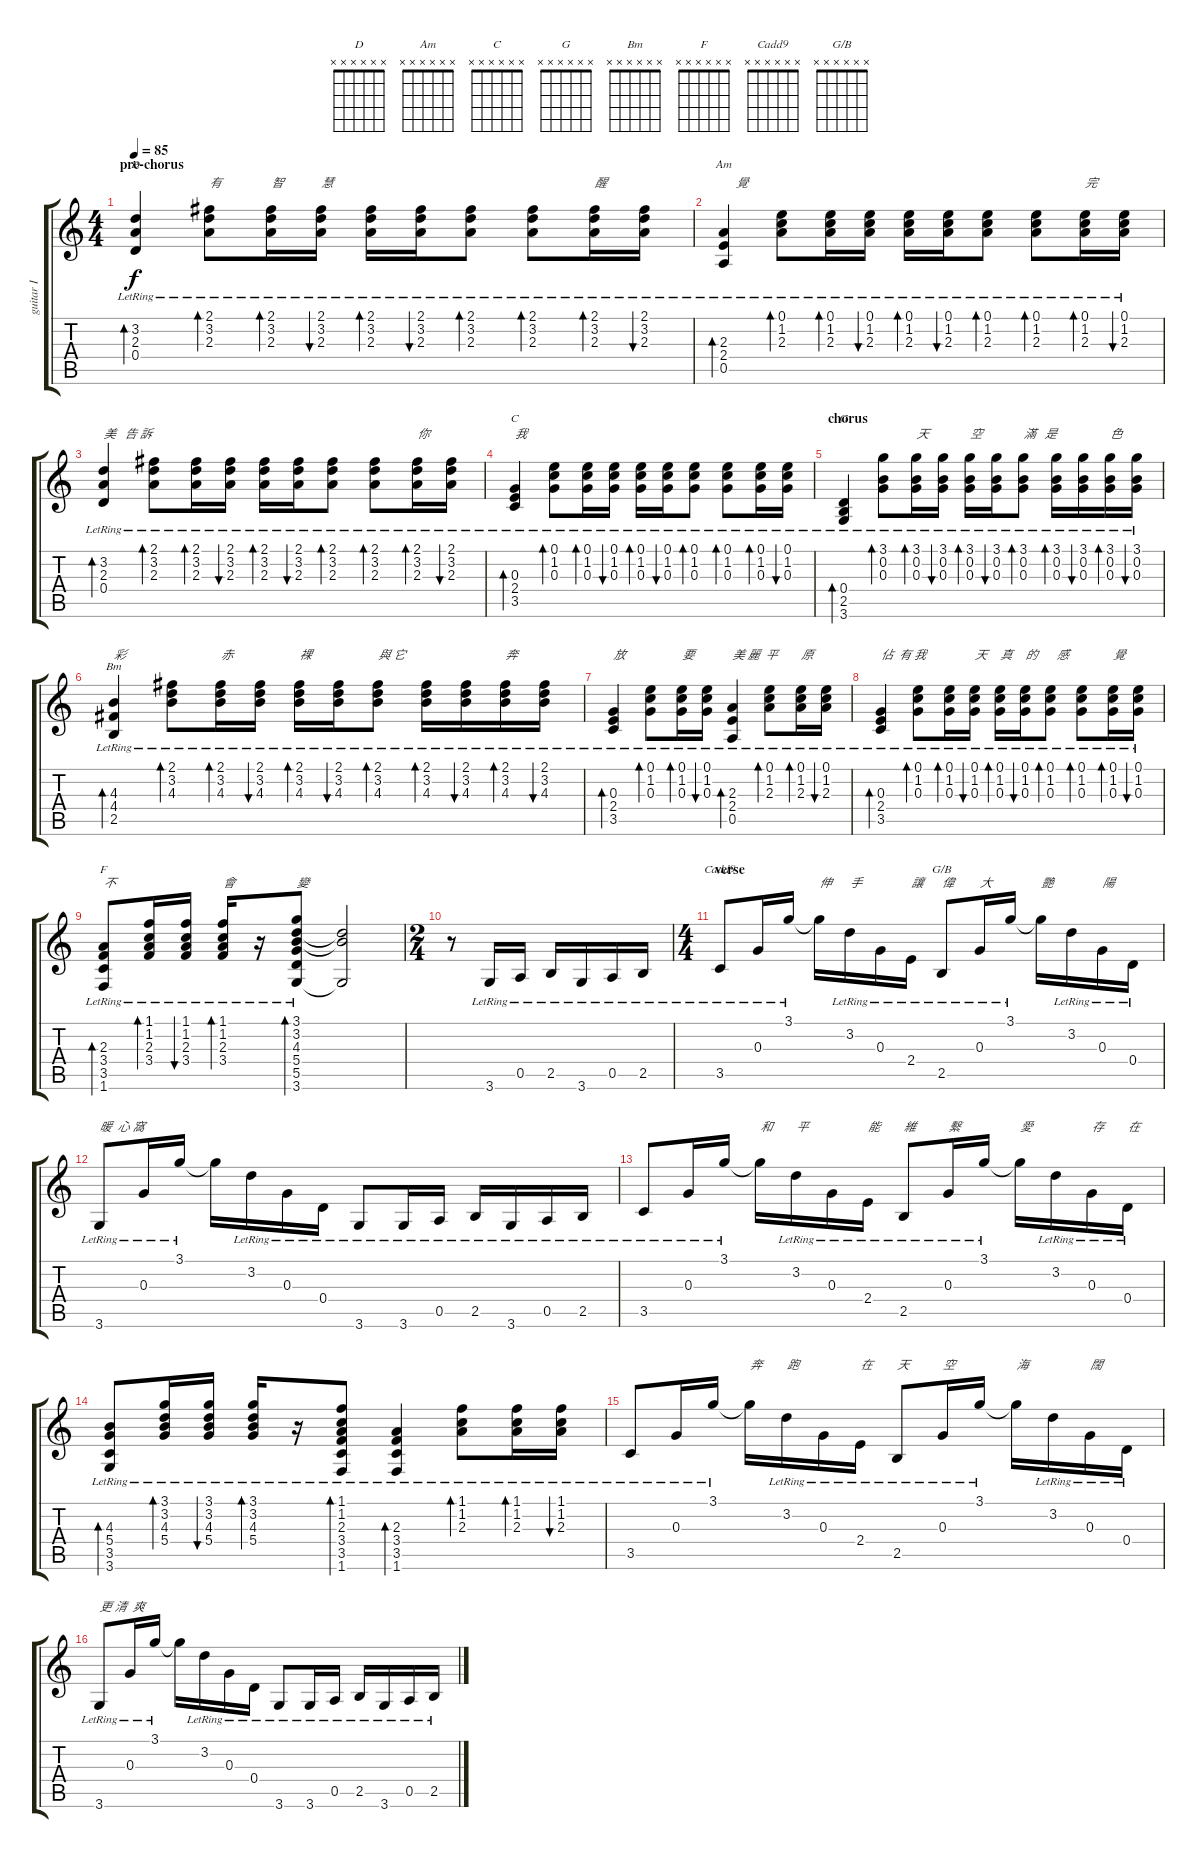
\track ("guitar I" "guitar I") {instrument electricguitarclean}
\staff {score tabs}
\tuning (E4 B3 G3 D3 A2 E2) {hide}
\chord ("D" x x x x x x) {firstfret 0}
\chord ("Am" x x x x x x) {firstfret 0}
\chord ("C" x x x x x x) {firstfret 0}
\chord ("G" x x x x x x) {firstfret 0}
\chord ("Bm" x x x x x x) {firstfret 0}
\chord ("F" x x x x x x) {firstfret 0}
\chord ("Cadd9" x x x x x x) {firstfret 0}
\chord ("G/B" x x x x x x) {firstfret 0}
\ts (4 4)
\section ("" "pre-chorus")
\tempo 85
\clef g2
\ks c
(3.2{lr} 2.3{lr} 0.4{lr}).4{bd 60 ch "D" dy f} (2.1{lr} 3.2{lr} 2.3{lr}).8{bd 60 txt "有      "} (2.1{lr} 3.2{lr} 2.3{lr}).16{bd 60 txt "智       "} (2.1{lr} 3.2{lr} 2.3{lr}).16{bu 60 txt "慧 "} (2.1{lr} 3.2{lr} 2.3{lr}).16{bd 60} (2.1{lr} 3.2{lr} 2.3{lr}).16{bu 60} (2.1{lr} 3.2{lr} 2.3{lr}).8{bd 60} (2.1{lr} 3.2{lr} 2.3{lr}).8{bd 60} (2.1{lr} 3.2{lr} 2.3{lr}).16{bd 60 txt "醒"} (2.1{lr} 3.2{lr} 2.3{lr}).16{bu 60} |
(2.3{lr} 2.4{lr} 0.5{lr}).4{bd 60 ch "Am" txt "    覺"} (0.1{lr} 1.2{lr} 2.3{lr}).8{bd 60} (0.1{lr} 1.2{lr} 2.3{lr}).16{bd 60} (0.1{lr} 1.2{lr} 2.3{lr}).16{bu 60} (0.1{lr} 1.2{lr} 2.3{lr}).16{bd 60} (0.1{lr} 1.2{lr} 2.3{lr}).16{bu 60} (0.1{lr} 1.2{lr} 2.3{lr}).8{bd 60} (0.1{lr} 1.2{lr} 2.3{lr}).8{bd 60} (0.1{lr} 1.2{lr} 2.3{lr}).16{bd 60 txt "完"} (0.1{lr} 1.2{lr} 2.3{lr}).16{bu 60} |
(3.2{lr} 2.3{lr} 0.4{lr}).4{bd 60 txt "美   告 訴   "} (2.1{lr} 3.2{lr} 2.3{lr}).8{bd 60} (2.1{lr} 3.2{lr} 2.3{lr}).16{bd 60} (2.1{lr} 3.2{lr} 2.3{lr}).16{bu 60} (2.1{lr} 3.2{lr} 2.3{lr}).16{bd 60} (2.1{lr} 3.2{lr} 2.3{lr}).16{bu 60} (2.1{lr} 3.2{lr} 2.3{lr}).8{bd 60} (2.1{lr} 3.2{lr} 2.3{lr}).8{bd 60} (2.1{lr} 3.2{lr} 2.3{lr}).16{bd 60 txt "你"} (2.1{lr} 3.2{lr} 2.3{lr}).16{bu 60} |
(0.3{lr} 2.4{lr} 3.5{lr}).4{bd 60 ch "C" txt "我"} (0.1{lr} 1.2{lr} 0.3{lr}).8{bd 60} (0.1{lr} 1.2{lr} 0.3{lr}).16{bd 60} (0.1{lr} 1.2{lr} 0.3{lr}).16{bu 60} (0.1{lr} 1.2{lr} 0.3{lr}).16{bd 60} (0.1{lr} 1.2{lr} 0.3{lr}).16{bu 60} (0.1{lr} 1.2{lr} 0.3{lr}).8{bd 60} (0.1{lr} 1.2{lr} 0.3{lr}).8{bd 60} (0.1{lr} 1.2{lr} 0.3{lr}).16{bd 60} (0.1{lr} 1.2{lr} 0.3{lr}).16{bu 60} |
\section ("" "chorus")
(0.4{lr} 2.5{lr} 3.6{lr}).4{bd 60 ch "G"} (3.1{lr} 0.2{lr} 0.3{lr}).8{bd 60} (3.1{lr} 0.2{lr} 0.3{lr}).16{bd 60 txt "天      "} (3.1{lr} 0.2{lr} 0.3{lr}).16{bu 60} (3.1{lr} 0.2{lr} 0.3{lr}).16{bd 60 txt "空      "} (3.1{lr} 0.2{lr} 0.3{lr}).16{bu 60} (3.1{lr} 0.2{lr} 0.3{lr}).8{bd 60 txt "滿   是      "} (3.1{lr} 0.2{lr} 0.3{lr}).16{bd 60} (3.1{lr} 0.2{lr} 0.3{lr}).16{bu 60} (3.1{lr} 0.2{lr} 0.3{lr}).16{bd 60 txt "色"} (3.1{lr} 0.2{lr} 0.3{lr}).16{bu 60} |
(4.3{lr} 4.4{lr} 2.5{lr}).4{bd 60 ch "Bm" txt "彩"} (2.1{lr} 3.2{lr} 4.3{lr}).8{bd 60} (2.1{lr} 3.2{lr} 4.3{lr}).16{bd 60 txt "赤"} (2.1{lr} 3.2{lr} 4.3{lr}).16{bu 60} (2.1{lr} 3.2{lr} 4.3{lr}).16{bd 60 txt "裸"} (2.1{lr} 3.2{lr} 4.3{lr}).16{bu 60} (2.1{lr} 3.2{lr} 4.3{lr}).8{bd 60 txt "與 它"} (2.1{lr} 3.2{lr} 4.3{lr}).16{bd 60} (2.1{lr} 3.2{lr} 4.3{lr}).16{bu 60} (2.1{lr} 3.2{lr} 4.3{lr}).16{bd 60 txt "奔"} (2.1{lr} 3.2{lr} 4.3{lr}).16{bu 60} |
(0.3{lr} 2.4{lr} 3.5{lr}).4{bd 60 txt "放"} (0.1{lr} 1.2{lr} 0.3{lr}).8{bd 60} (0.1{lr} 1.2{lr} 0.3{lr}).16{bd 60 txt "要"} (0.1{lr} 1.2{lr} 0.3{lr}).16{bu 60} (2.3{lr} 2.4{lr} 0.5{lr}).4{bd 60 txt "美 麗  平 "} (0.1{lr} 1.2{lr} 2.3{lr}).8{bd 60} (0.1{lr} 1.2{lr} 2.3{lr}).16{bd 60 txt "原 "} (0.1{lr} 1.2{lr} 2.3{lr}).16{bu 60} |
(0.3{lr} 2.4{lr} 3.5{lr}).4{bd 60 txt "佔  有 我"} (0.1{lr} 1.2{lr} 0.3{lr}).8{bd 60} (0.1{lr} 1.2{lr} 0.3{lr}).16{bd 60} (0.1{lr} 1.2{lr} 0.3{lr}).16{bu 60 txt "天"} (0.1{lr} 1.2{lr} 0.3{lr}).16{bd 60 txt "真"} (0.1{lr} 1.2{lr} 0.3{lr}).16{bu 60 txt "的"} (0.1{lr} 1.2{lr} 0.3{lr}).8{bd 60 txt "  感"} (0.1{lr} 1.2{lr} 0.3{lr}).8{bd 60} (0.1{lr} 1.2{lr} 0.3{lr}).16{bd 60 txt "覺"} (0.1{lr} 1.2{lr} 0.3{lr}).16{bu 60} |
(2.3{lr} 3.4{lr} 3.5{lr} 1.6{lr}).8{bd 60 ch "F" txt "不"} (1.1{lr} 1.2{lr} 2.3{lr} 3.4{lr}).16{bd 60} (1.1{lr} 1.2{lr} 2.3{lr} 3.4{lr}).16{bu 60} (1.1{lr} 1.2{lr} 2.3{lr} 3.4{lr}).16{bd 60 txt "會"} r.16 (3.1 3.2{lr} 4.3{lr} 5.4 5.5 3.6{lr}).8{bd 60 txt "變"} (3.2{t} 4.3{t} 3.6{t}).2 |
\ts (2 4)
r.8 3.6{lr}.16 0.5{lr}.16 2.5{lr}.16 3.6{lr}.16 0.5{lr}.16 2.5{lr}.16 |
\ts (4 4)
\section ("" "verse")
3.5{lr}.8{ch "Cadd9"} 0.3{lr}.16 3.1{lr}.16 3.1{t}.16{txt "伸"} 3.2{lr}.16{txt "手"} 0.3{lr}.16 2.4{lr}.16{txt "讓"} 2.5{lr}.8{ch "G/B" txt "偉"} 0.3{lr}.16{txt "大"} 3.1{lr}.16 3.1{t}.16{txt "艷"} 3.2{lr}.16 0.3{lr}.16{txt "陽"} 0.4{lr}.16 |
3.6{lr}.8{txt "暖  心 窩"} 0.3{lr}.16 3.1{lr}.16 3.1{t}.16 3.2{lr}.16 0.3{lr}.16 0.4{lr}.16 3.6{lr}.8 3.6{lr}.16 0.5{lr}.16 2.5{lr}.16 3.6{lr}.16 0.5{lr}.16 2.5{lr}.16 |
3.5{lr}.8 0.3{lr}.16 3.1{lr}.16 3.1{t}.16{txt "和"} 3.2{lr}.16{txt "平"} 0.3{lr}.16 2.4{lr}.16{txt "能"} 2.5{lr}.8{txt "維"} 0.3{lr}.16{txt "繫"} 3.1{lr}.16 3.1{t}.16{txt "愛"} 3.2{lr}.16 0.3{lr}.16{txt "存"} 0.4{lr}.16{txt "在"} |
(4.3{lr} 5.4{lr} 3.5{lr} 3.6{lr}).8{bd 60} (3.1{lr} 3.2{lr} 4.3{lr} 5.4{lr}).16{bd 60} (3.1{lr} 3.2{lr} 4.3{lr} 5.4{lr}).16{bu 60} (3.1{lr} 3.2{lr} 4.3{lr} 5.4{lr}).16{bd 60} r.16 (1.1 1.2{lr} 2.3{lr} 3.4 3.5 1.6{lr}).8{bd 60} (2.3 3.4 3.5 1.6{lr}).4{bd 60} (1.1 1.2{lr} 2.3{lr}).8{bd 60} (1.1 1.2{lr} 2.3{lr}).16{bd 60} (1.1 1.2{lr} 2.3{lr}).16{bu 60} |
3.5{lr}.8 0.3{lr}.16 3.1{lr}.16 3.1{t}.16{txt "奔"} 3.2{lr}.16{txt "跑"} 0.3{lr}.16 2.4{lr}.16{txt "在"} 2.5{lr}.8{txt "天"} 0.3{lr}.16{txt "空"} 3.1{lr}.16 3.1{t}.16{txt "海"} 3.2{lr}.16 0.3{lr}.16{txt "闊"} 0.4{lr}.16 |
3.6{lr}.8{txt "更 清  爽"} 0.3{lr}.16 3.1{lr}.16 3.1{t}.16 3.2{lr}.16 0.3{lr}.16 0.4{lr}.16 3.6{lr}.8 3.6{lr}.16 0.5{lr}.16 2.5{lr}.16 3.6{lr}.16 0.5{lr}.16 2.5{lr}.16
